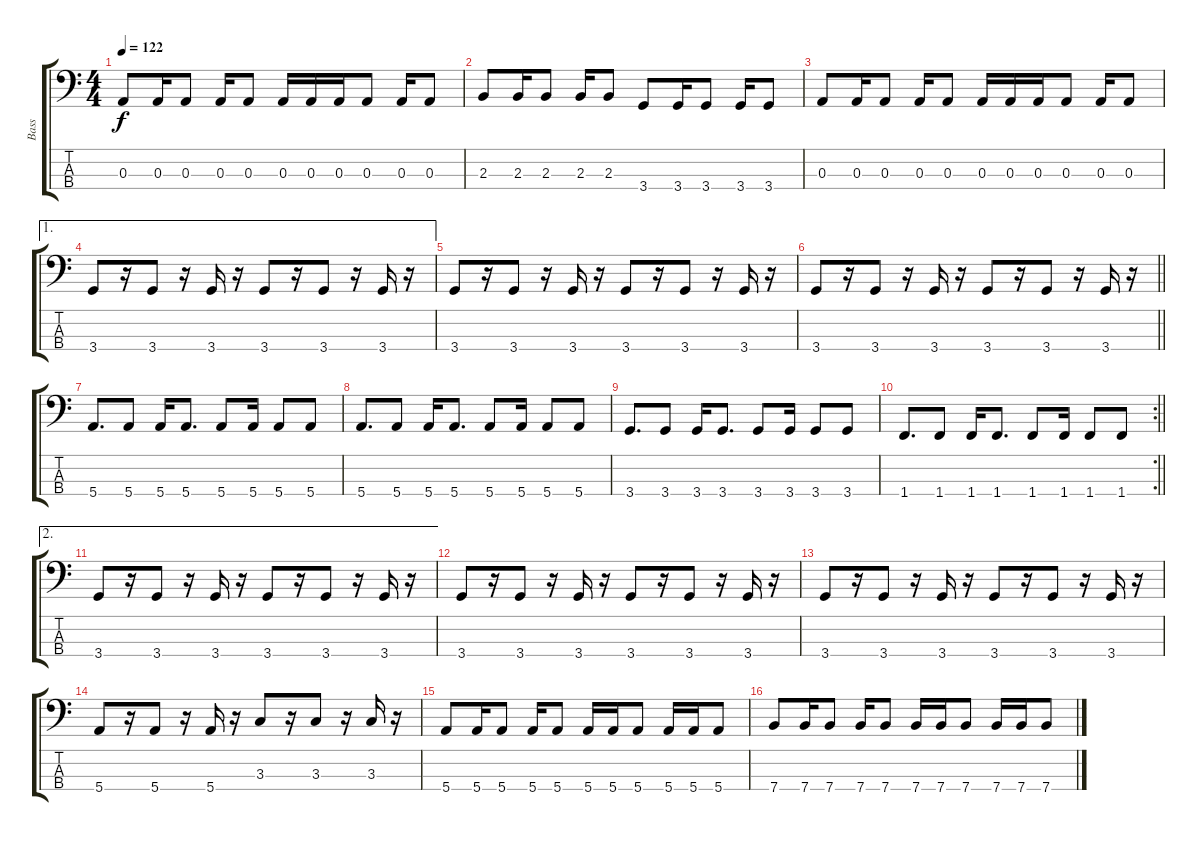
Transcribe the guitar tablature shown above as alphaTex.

\track ("Bass" "Bass") {instrument electricbasspick}
\staff {score tabs}
\tuning (G2 D2 A1 E1) {hide}
\ts (4 4)
\tempo 122
\clef f4
\ks c
0.3.8{dy f} 0.3.16 0.3.8 0.3.16 0.3.8 0.3.16 0.3.16 0.3.16 0.3.8 0.3.16 0.3.8 |
2.3.8 2.3.16 2.3.8 2.3.16 2.3.8 3.4.8 3.4.16 3.4.8 3.4.16 3.4.8 |
0.3.8 0.3.16 0.3.8 0.3.16 0.3.8 0.3.16 0.3.16 0.3.16 0.3.8 0.3.16 0.3.8 |
\ae 1
3.4.8 r.16 3.4.8 r.16 3.4.16 r.16 3.4.8 r.16 3.4.8 r.16 3.4.16 r.16 |
3.4.8 r.16 3.4.8 r.16 3.4.16 r.16 3.4.8 r.16 3.4.8 r.16 3.4.16 r.16 |
\barLineRight lightlight
3.4.8 r.16 3.4.8 r.16 3.4.16 r.16 3.4.8 r.16 3.4.8 r.16 3.4.16 r.16 |
\section ("" "")
5.4.8{d} 5.4.8 5.4.16 5.4.8{d} 5.4.8 5.4.16 5.4.8 5.4.8 |
5.4.8{d} 5.4.8 5.4.16 5.4.8{d} 5.4.8 5.4.16 5.4.8 5.4.8 |
3.4.8{d} 3.4.8 3.4.16 3.4.8{d} 3.4.8 3.4.16 3.4.8 3.4.8 |
\rc 2
\barLineRight lightlight
1.4.8{d} 1.4.8 1.4.16 1.4.8{d} 1.4.8 1.4.16 1.4.8 1.4.8 |
\ae 2
3.4.8 r.16 3.4.8 r.16 3.4.16 r.16 3.4.8 r.16 3.4.8 r.16 3.4.16 r.16 |
3.4.8 r.16 3.4.8 r.16 3.4.16 r.16 3.4.8 r.16 3.4.8 r.16 3.4.16 r.16 |
3.4.8 r.16 3.4.8 r.16 3.4.16 r.16 3.4.8 r.16 3.4.8 r.16 3.4.16 r.16 |
5.4.8 r.16 5.4.8 r.16 5.4.16 r.16 3.3.8 r.16 3.3.8 r.16 3.3.16 r.16 |
5.4.8 5.4.16 5.4.8 5.4.16 5.4.8 5.4.16 5.4.16 5.4.8 5.4.16 5.4.16 5.4.8 |
7.4.8 7.4.16 7.4.8 7.4.16 7.4.8 7.4.16 7.4.16 7.4.8 7.4.16 7.4.16 7.4.8
